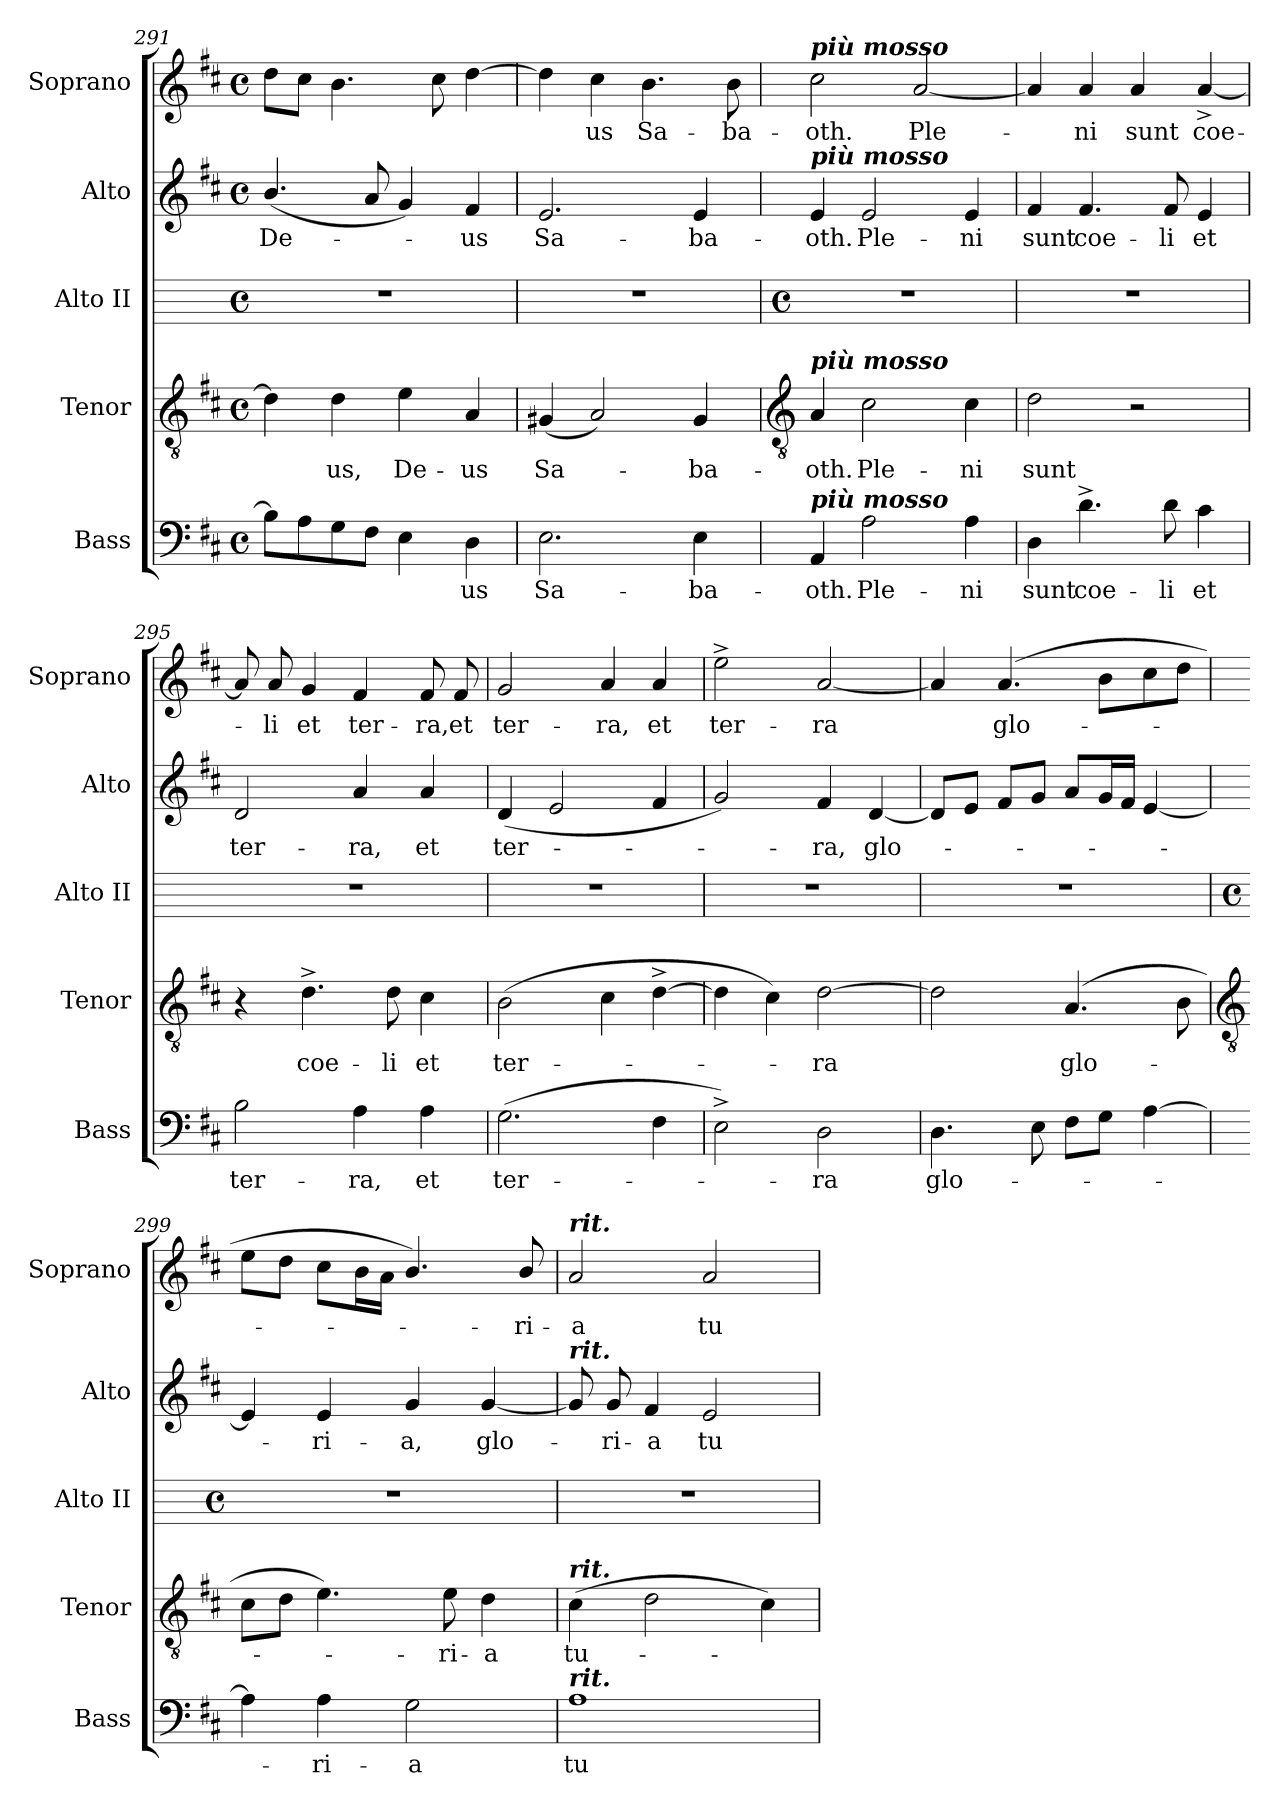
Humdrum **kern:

**kern	**text	**kern	**text	**kern	**kern	**text	**kern	**text
*part5	*part5	*part4	*part4	*part3	*part2	*part2	*part1	*part1
*staff5	*staff5	*staff4	*staff4	*staff3	*staff2	*staff2	*staff1	*staff1
*I"Bass	*	*I"Tenor	*	*I"Alto II	*I"Alto	*	*I"Soprano	*
*I'Bass	*	*I'Tenor	*	*I'Alto II	*I'Alto	*	*I'Soprano	*
*clefF4	*	*clefGv2	*	*	*clefG2	*	*clefG2	*
*k[f#c#]	*	*k[f#c#]	*	*	*k[f#c#]	*	*k[f#c#]	*
*D:	*	*D:	*	*	*D:	*	*D:	*
*M4/4	*	*M4/4	*	*M4/4	*M4/4	*	*M4/4	*
*met(c)	*	*met(c)	*	*met(c)	*met(c)	*	*met(c)	*
=291	=291	=291	=291	=291	=291	=291	=291	=291
!	!	!	!	!	!	!LO:LY:b	!	!
8BL]	.	4d]	.	1r	(<4.b/	De-	8ddL	.
8A	.	.	.	.	.	.	8cc#J	.
!	!	!	!LO:LY:b	!	!	!	!	!
8G	.	4d	us,	.	.	.	4.b	.
8F#J	.	.	.	.	8a	.	.	.
!	!	!	!LO:LY:b	!	!	!	!	!
4E	.	4e	De-	.	4g)	.	.	.
.	.	.	.	.	.	.	8cc#	.
!	!LO:LY:b	!	!LO:LY:b	!	!	!LO:LY:b	!	!
4D	us	4A	-us	.	4f#	us	[4dd	.
=292	=292	=292	=292	=292	=292	=292	=292	=292
!	!LO:LY:b	!	!LO:LY:b	!	!	!LO:LY:b	!	!
2.E	Sa-	(<4G#X	Sa-	1r	2.e	Sa-	4dd]	.
!	!	!	!	!	!	!	!	!LO:LY:b
.	.	2A)	.	.	.	.	4cc#	us
!	!	!	!	!	!	!	!	!LO:LY:b
.	.	.	.	.	.	.	4.b	Sa-
!	!LO:LY:b	!	!LO:LY:b	!	!	!LO:LY:b	!	!
4E	-ba-	4G#	ba-	.	4e	-ba-	.	.
!	!	!	!	!	!	!	!	!LO:LY:b
.	.	.	.	.	.	.	8b	-ba-
!!LO:LB:g=z
=293	=293	=293	=293	=293	=293	=293	=293	=293
*	*	*clefGv2	*	*	*	*	*	*
*	*	*	*	*M4/4	*	*	*	*
*	*	*	*	*met(c)	*	*	*	*
!	!	!	!	!	!	!	!LO:TX:a:Bi:t=più mosso	!
!	!	!	!	!	!LO:TX:a:Bi:t=più mosso	!	!	!
!	!	!LO:TX:a:Bi:t=più mosso	!	!	!	!	!	!
!LO:TX:a:Bi:t=più mosso	!	!	!	!	!	!	!	!
!	!LO:LY:b	!	!LO:LY:b	!	!	!LO:LY:b	!	!LO:LY:b
4AA	-oth.	4A	-oth.	1r	4e	-oth.	2cc#	-oth.
!	!LO:LY:b	!	!LO:LY:b	!	!	!LO:LY:b	!	!
2A	Ple-	2c#	Ple-	.	2e	Ple-	.	.
*	*	*	*	*	*	*	*MM66	*
!	!	!	!	!	!	!	!	!LO:LY:b
.	.	.	.	.	.	.	[2a	Ple-
!	!LO:LY:b	!	!LO:LY:b	!	!	!LO:LY:b	!	!
4A	-ni	4c#	-ni	.	4e	-ni	.	.
=294	=294	=294	=294	=294	=294	=294	=294	=294
!	!LO:LY:b	!	!LO:LY:b	!	!	!LO:LY:b	!	!
4D	sunt	2d	sunt	1r	4f#	sunt	4a]	.
!	!LO:LY:b	!	!	!	!	!LO:LY:b	!	!LO:LY:b
4.d^	coe-	.	.	.	4.f#	coe-	4a	ni
!	!	!	!	!	!	!	!	!LO:LY:b
.	.	2r	.	.	.	.	4a	sunt
!	!LO:LY:b	!	!	!	!	!LO:LY:b	!	!
8d	-li	.	.	.	8f#	-li	.	.
!	!LO:LY:b	!	!	!	!	!LO:LY:b	!	!LO:LY:b
4c#	et	.	.	.	4e	et	[4a^	coe-
=295	=295	=295	=295	=295	=295	=295	=295	=295
!	!LO:LY:b	!	!	!	!	!LO:LY:b	!	!
2B	ter-	4r	.	1r	2d	ter-	8a]	.
!	!	!	!	!	!	!	!	!LO:LY:b
.	.	.	.	.	.	.	8a	li
!	!	!	!LO:LY:b	!	!	!	!	!LO:LY:b
.	.	4.d^	coe-	.	.	.	4g	et
!	!LO:LY:b	!	!	!	!	!LO:LY:b	!	!LO:LY:b
4A	-ra,	.	.	.	4a	-ra,	4f#	ter-
!	!	!	!LO:LY:b	!	!	!	!	!
.	.	8d	-li	.	.	.	.	.
!	!LO:LY:b	!	!LO:LY:b	!	!	!LO:LY:b	!	!LO:LY:b
4A	et	4c#	et	.	4a	et	8f#	-ra,
!	!	!	!	!	!	!	!	!LO:LY:b
.	.	.	.	.	.	.	8f#	et
=296	=296	=296	=296	=296	=296	=296	=296	=296
!	!LO:LY:b	!	!LO:LY:b	!	!	!LO:LY:b	!	!LO:LY:b
(>2.G	ter-	(>2B	ter-	1r	(<4d	ter-	2g	ter-
.	.	.	.	.	2e	.	.	.
!	!	!	!	!	!	!	!	!LO:LY:b
.	.	4c#	.	.	.	.	4a	-ra,
!	!	!	!	!	!	!	!	!LO:LY:b
4F#	.	[4d^	.	.	4f#	.	4a	et
=297	=297	=297	=297	=297	=297	=297	=297	=297
!	!	!	!	!	!	!	!	!LO:LY:b
2E^)	.	4d]	.	1r	2g)	.	2ee^	ter-
.	.	4c#)	.	.	.	.	.	.
!	!LO:LY:b	!	!LO:LY:b	!	!	!LO:LY:b	!	!LO:LY:b
2D	ra	[2d	ra	.	4f#	ra,	[2a	-ra
!	!	!	!	!	!	!LO:LY:b	!	!
.	.	.	.	.	[4d	glo-	.	.
=298	=298	=298	=298	=298	=298	=298	=298	=298
!	!LO:LY:b	!	!	!	!	!	!	!
4.D	glo-	2d]	.	1r	8dL]	.	4a]	.
.	.	.	.	.	8eJ	.	.	.
!	!	!	!	!	!	!	!	!LO:LY:b
.	.	.	.	.	8f#L	.	(>4.a	glo-
8E	.	.	.	.	8gJ	.	.	.
!	!	!	!LO:LY:b	!	!	!	!	!
8F#L	.	(>4.A	glo-	.	8aL	.	.	.
8GJ	.	.	.	.	16gL	.	8bL	.
.	.	.	.	.	16f#JJ	.	.	.
[4A	.	.	.	.	[4e	.	8cc#	.
.	.	8B	.	.	.	.	8ddJ	.
!!LO:LB:g=z
=299	=299	=299	=299	=299	=299	=299	=299	=299
*	*	*clefGv2	*	*	*	*	*	*
*	*	*	*	*M4/4	*	*	*	*
*	*	*	*	*met(c)	*	*	*	*
4A]	.	8c#L	.	1r	4e]	.	8eeL	.
.	.	8dJ	.	.	.	.	8ddJ	.
!	!LO:LY:b	!	!	!	!	!LO:LY:b	!	!
4A	ri-	4.e)	.	.	4e	ri-	8cc#L	.
.	.	.	.	.	.	.	16bL	.
.	.	.	.	.	.	.	16aJJ	.
!	!LO:LY:b	!	!	!	!	!LO:LY:b	!	!
2G	-a	.	.	.	4g	-a,	4.b/)	.
!	!	!	!LO:LY:b	!	!	!	!	!
.	.	8e	ri-	.	.	.	.	.
!	!	!	!LO:LY:b	!	!	!LO:LY:b	!	!
.	.	4d	-a	.	[4g	glo-	.	.
!	!	!	!	!	!	!	!	!LO:LY:b
.	.	.	.	.	.	.	8b/	ri-
=300	=300	=300	=300	=300	=300	=300	=300	=300
!	!	!	!	!	!	!	!LO:TX:a:Bi:t=rit.	!
!	!	!	!	!	!LO:TX:a:Bi:t=rit.	!	!	!
!	!	!LO:TX:a:Bi:t=rit.	!	!	!	!	!	!
!LO:TX:a:Bi:t=rit.	!	!	!	!	!	!	!	!
!	!LO:LY:b	!	!LO:LY:b	!	!	!	!	!LO:LY:b
1A	tu-	(>4c#	tu-	1r	8g]	.	2a	-a
!	!	!	!	!	!	!LO:LY:b	!	!
.	.	.	.	.	8g	ri-	.	.
!	!	!	!	!	!	!LO:LY:b	!	!
.	.	2d	.	.	4f#	-a	.	.
!	!	!	!	!	!	!LO:LY:b	!	!LO:LY:b
.	.	.	.	.	2e	tu-	2a	tu-
.	.	4c#)	.	.	.	.	.	.
=	=	=	=	=	=	=	=	=
*-	*-	*-	*-	*-	*-	*-	*-	*-
